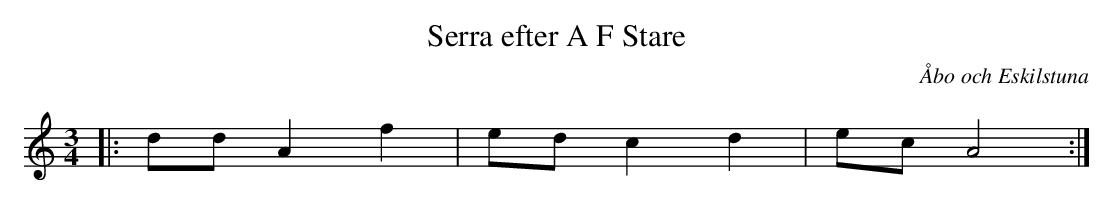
X:1
T:Serra efter A F Stare
O:Åbo och Eskilstuna
M:3/4
L:1/8
K:C
|: dd A2 f2 | ed c2 d2 | ec A4 :|
|:  |  |  |  :|
